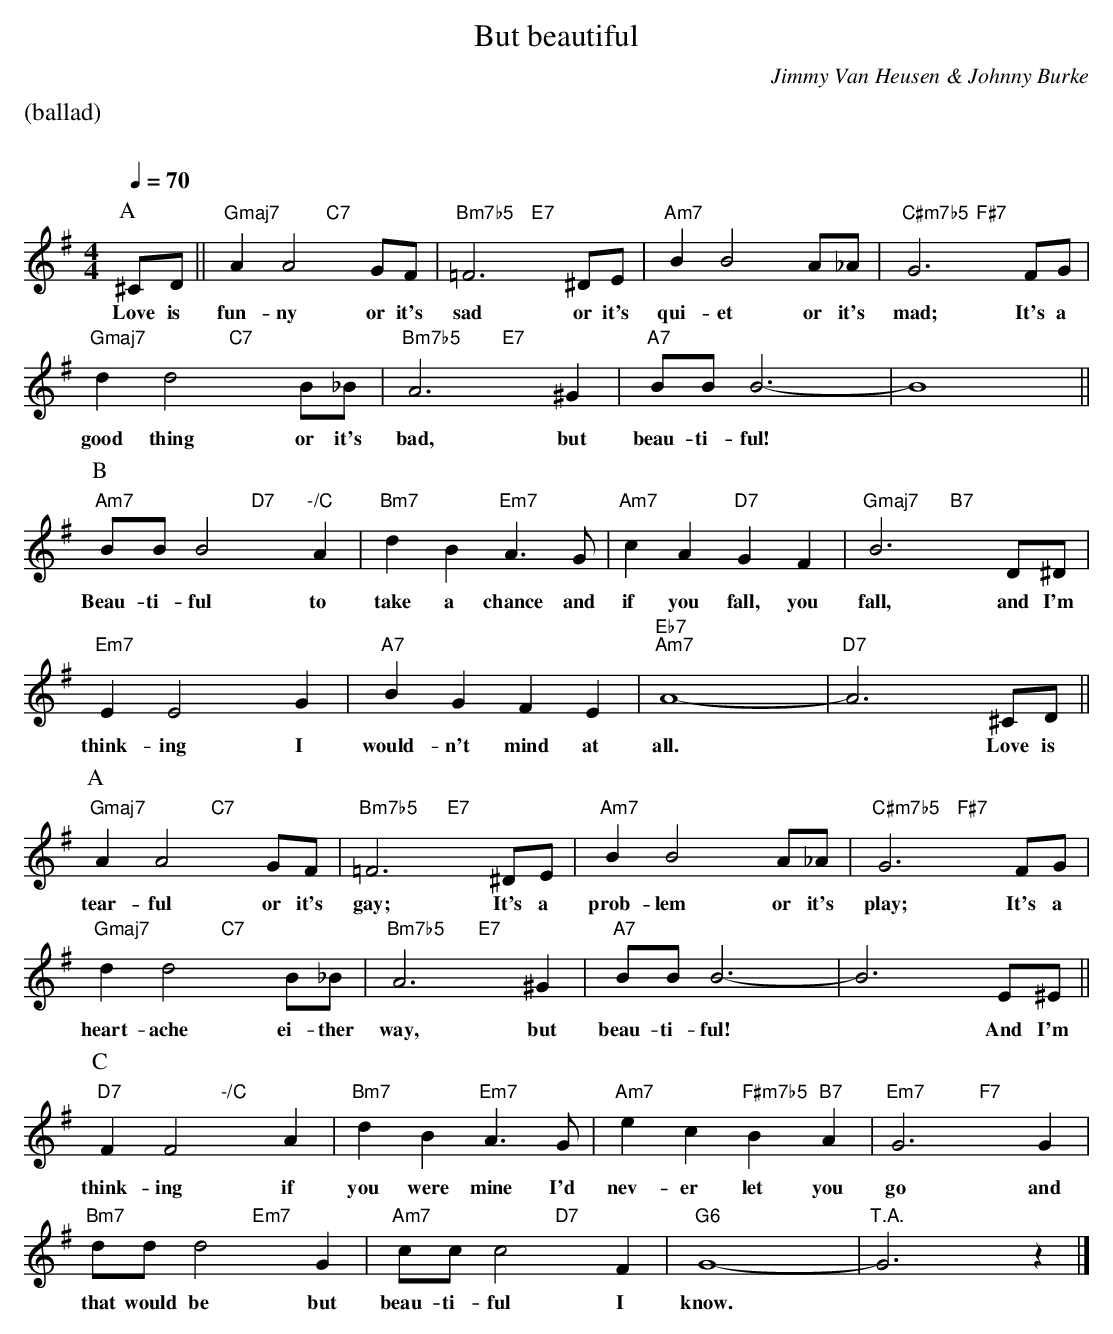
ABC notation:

X:1
T:But beautiful
M:4/4
L:1/4
C:Jimmy Van Heusen & Johnny Burke
Q:1/4=70
%%staves (chords melody)
K:G
%%text (ballad)
%%vskip 20
P:A
V:chords
x || "Gmaj7"x2 "C7"x2 | "Bm7b5"x2 "E7"x2 | "Am7"x2 x2 | "C#m7b5"x2 "F#7"x2 |
"Gmaj7"x2 "C7"x2 | "Bm7b5"x2 "E7"x2 | "A7"x2 x2 | x2 x2 ||
V:melody
^C/D/ || AA2G/F/ | =F3^D/E/ | BB2A/_A/ | G3F/G/ |
w:Love is fun-ny or it's sad or it's qui-et or it's mad; It's a
dd2B/_B/ | A3^G | B/B/B3- | B4 ||
w:good thing or it's bad, but beau-ti-ful! *
P:B
V:chords
"Am7"x2 "D7"x"-/C"x | "Bm7"x2 "Em7"x2 | "Am7"x2 "D7"x2 | "Gmaj7"x2 "B7"x2 |
"Em7"x2 x2 | "A7"x2 x2 | "Eb7""Am7"x2 x2 | "D7"x2 x2 ||
V:melody
B/B/B2A | dB A>G | cA GF | B3D/^D/ |
w:Beau-ti-ful to take a chance and if you fall, you fall, and I'm
EE2G | BG FE | A4- | A3^C/D/ ||
w:think-ing I would-n't mind at all. * Love is
P:A
V:chords
"Gmaj7"x2 "C7"x2 | "Bm7b5"x2 "E7"x2 | "Am7"x2 x2 | "C#m7b5"x2 "F#7"x2 |
"Gmaj7"x2 "C7"x2 | "Bm7b5"x2 "E7"x2 | "A7"x2 x2 | x2 x2 ||
V:melody
AA2G/F/ | =F3^D/E/ | BB2A/_A/ | G3F/G/ |
w:tear-ful or it's gay; It's a prob-lem or it's play; It's a
dd2B/_B/ | A3^G | B/B/B3- | B3E/^E/ ||
w:heart-ache ei-ther way, but beau-ti-ful! *And I'm
P:C
V:chords
"D7"x2 "-/C"x2 | "Bm7"x2 "Em7"x2 | "Am7"x2 "F#m7b5"x"B7"x | "Em7"x2 "F7"x2 |
"Bm7"x2 "Em7"x2 | "Am7"x2 "D7"x2 | "G6"x2 x2 | "T.A."x2 x2 |]
V:melody
FF2A | dB A>G | ec BA |G3G |
w:think-ing if you were mine I'd nev-er let you go and
d/d/d2G | c/c/c2F | G4- | G3z |]
w:that would be but beau-ti-ful I know.*
